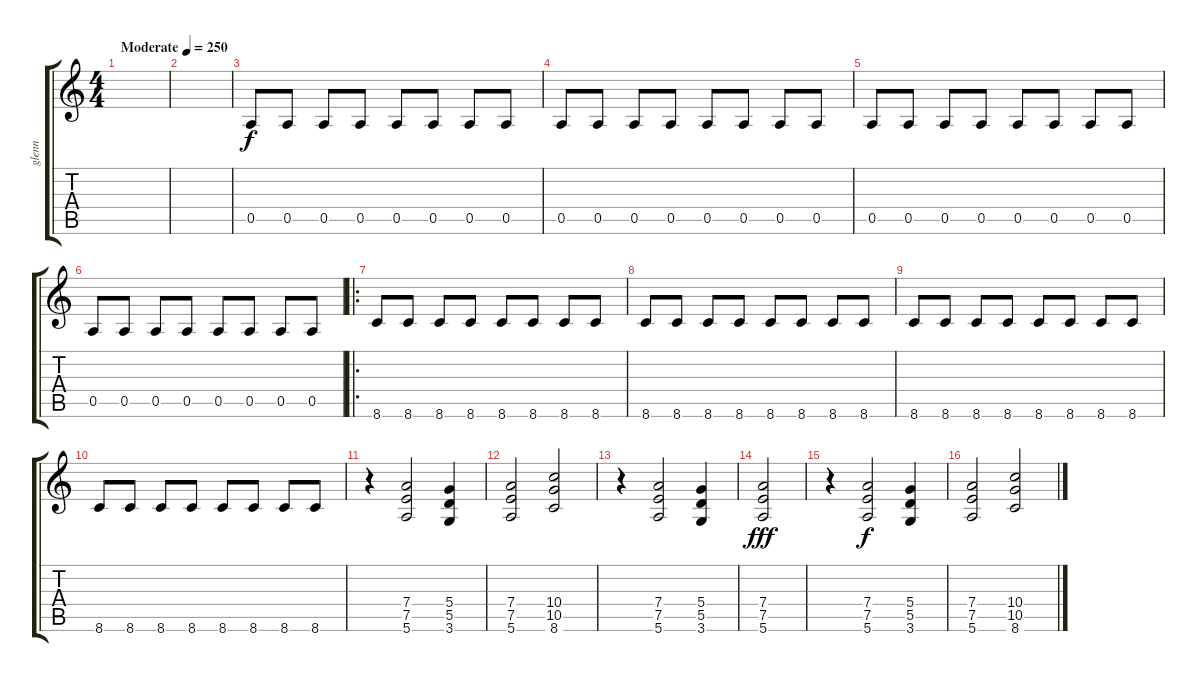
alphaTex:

\track ("glenn" "glenn") {instrument overdrivenguitar}
\staff {score tabs}
\tuning (E4 B3 G3 D3 A2 E2) {hide}
\ts (4 4)
\tempo (250 "Moderate")
\clef g2
\ks c
|
|
0.5.8 0.5.8 0.5.8 0.5.8 0.5.8 0.5.8 0.5.8 0.5.8 |
0.5.8 0.5.8 0.5.8 0.5.8 0.5.8 0.5.8 0.5.8 0.5.8 |
0.5.8 0.5.8 0.5.8 0.5.8 0.5.8 0.5.8 0.5.8 0.5.8 |
0.5.8 0.5.8 0.5.8 0.5.8 0.5.8 0.5.8 0.5.8 0.5.8 |
\ro
8.6.8 8.6.8 8.6.8 8.6.8 8.6.8 8.6.8 8.6.8 8.6.8 |
8.6.8 8.6.8 8.6.8 8.6.8 8.6.8 8.6.8 8.6.8 8.6.8 |
8.6.8 8.6.8 8.6.8 8.6.8 8.6.8 8.6.8 8.6.8 8.6.8 |
8.6.8 8.6.8 8.6.8 8.6.8 8.6.8 8.6.8 8.6.8 8.6.8 |
r.4 (7.4 7.5 5.6).2 (5.4 5.5 3.6).4 |
(7.4 7.5 5.6).2 (10.4 10.5 8.6).2 |
r.4 (7.4 7.5 5.6).2 (5.4 5.5 3.6).4 |
(7.4 7.5 5.6).2{dy fff} |
r.4 (7.4 7.5 5.6).2{dy f} (5.4 5.5 3.6).4 |
(7.4 7.5 5.6).2 (10.4 10.5 8.6).2
